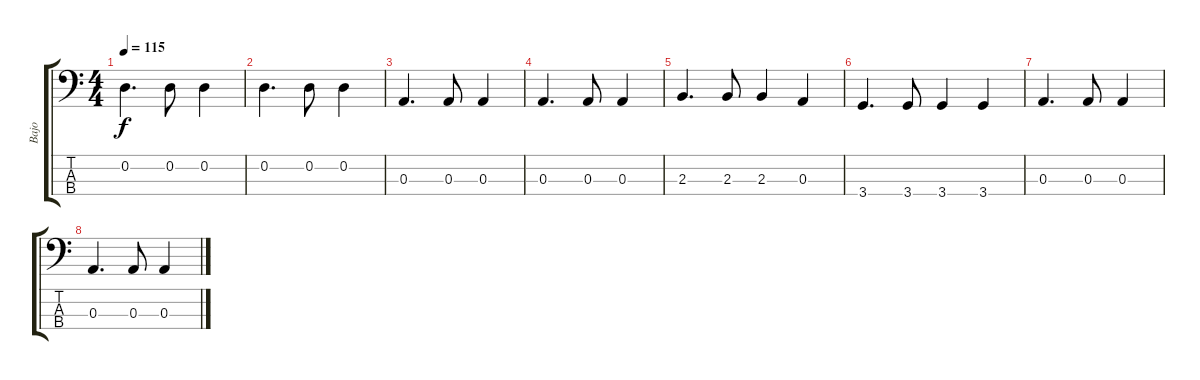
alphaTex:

\track ("Bajo" "Bajo") {instrument electricbassfinger}
\staff {score tabs}
\tuning (G2 D2 A1 E1) {hide}
\ts (4 4)
\tempo 115
\clef f4
\ks c
0.2.4{d dy f} 0.2.8 0.2.4 |
0.2.4{d} 0.2.8 0.2.4 |
0.3.4{d} 0.3.8 0.3.4 |
0.3.4{d} 0.3.8 0.3.4 |
2.3.4{d} 2.3.8 2.3.4 0.3.4 |
3.4.4{d} 3.4.8 3.4.4 3.4.4 |
0.3.4{d} 0.3.8 0.3.4 |
0.3.4{d} 0.3.8 0.3.4
